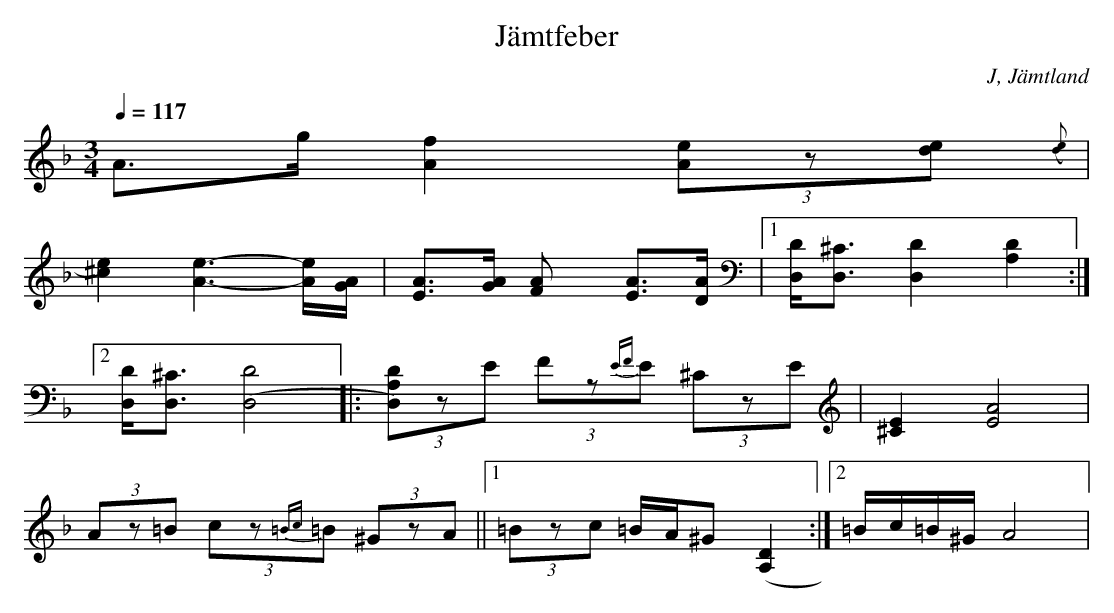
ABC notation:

X:1
T: Jämtfeber
O: J, Jämtland
M:3/4
L:1/8
Q:1/4=117
K:Dm
A>g [A2f2] (3[Ae]z[de] {[d(e]}|
[^c2e2)] [A3e3] -[A/e/][A/G/]| [AE]>[AG] [A2F] [AE]>[AD] |[1[D,/D/][D,3/2^C3/2] [D,2D2] [D2A,2] :|
[2 [D,/D/][D,3/2^C3/2] [(D,4D4] |: (3[D,)A,D]zE (3Fz{EF}E (3^CzE | [^C2E2] [E4A4]|
(3Az=B (3cz{=Bc}=B (3^GzA||[1 (3=Bzc =B/A/^G ([A,D]2 :| [2 =B/c/=B/^G/ A4|
